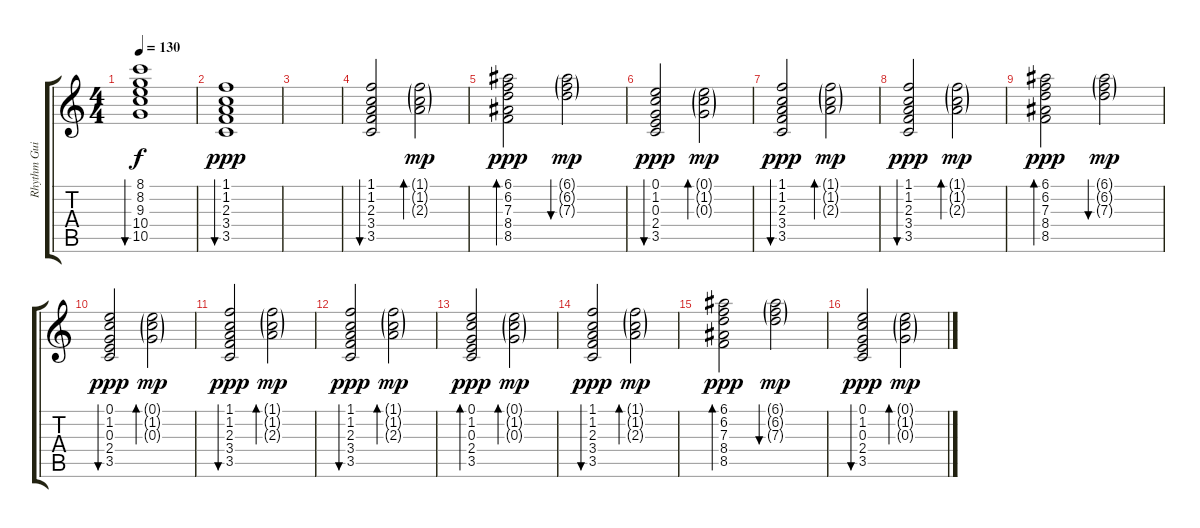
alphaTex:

\track ("Rhythm Guitar" "Rhythm Gui") {instrument acousticguitarsteel}
\staff {score tabs}
\tuning (E4 B3 G3 D3 A2 E2) {hide}
\ts (4 4)
\tempo 130
\clef g2
\ks c
(8.1 8.2 9.3 10.4 10.5).1{bu 240 dy f} |
(1.1 1.2 2.3 3.4 3.5).1{bu 240 dy ppp} |
|
(1.1 1.2 2.3 3.4 3.5).2{bu 60} (1.1{g} 1.2{g} 2.3{g}).2{bd 60 dy mp} |
(6.1 6.2 7.3 8.4 8.5).2{bd 60 dy ppp} (6.1{g} 6.2{g} 7.3{g}).2{bu 60 dy mp} |
(0.1 1.2 0.3 2.4 3.5).2{bu 240 dy ppp} (0.1{g} 1.2{g} 0.3{g}).2{bd 60 dy mp} |
(1.1 1.2 2.3 3.4 3.5).2{bu 240 dy ppp} (1.1{g} 1.2{g} 2.3{g}).2{bd 60 dy mp} |
(1.1 1.2 2.3 3.4 3.5).2{bu 60 dy ppp} (1.1{g} 1.2{g} 2.3{g}).2{bd 60 dy mp} |
(6.1 6.2 7.3 8.4 8.5).2{bd 60 dy ppp} (6.1{g} 6.2{g} 7.3{g}).2{bu 60 dy mp} |
(0.1 1.2 0.3 2.4 3.5).2{bu 240 dy ppp} (0.1{g} 1.2{g} 0.3{g}).2{bd 60 dy mp} |
(1.1 1.2 2.3 3.4 3.5).2{bu 240 dy ppp} (1.1{g} 1.2{g} 2.3{g}).2{bd 60 dy mp} |
(1.1 1.2 2.3 3.4 3.5).2{bu 240 dy ppp} (1.1{g} 1.2{g} 2.3{g}).2{bd 60 dy mp} |
(0.1 1.2 0.3 2.4 3.5).2{bd 30 dy ppp} (0.1{g} 1.2{g} 0.3{g}).2{bd 60 dy mp} |
(1.1 1.2 2.3 3.4 3.5).2{bu 240 dy ppp} (1.1{g} 1.2{g} 2.3{g}).2{bd 60 dy mp} |
(6.1 6.2 7.3 8.4 8.5).2{bd 60 dy ppp} (6.1{g} 6.2{g} 7.3{g}).2{bu 60 dy mp} |
(0.1 1.2 0.3 2.4 3.5).2{bu 240 dy ppp} (0.1{g} 1.2{g} 0.3{g}).2{bd 60 dy mp}
